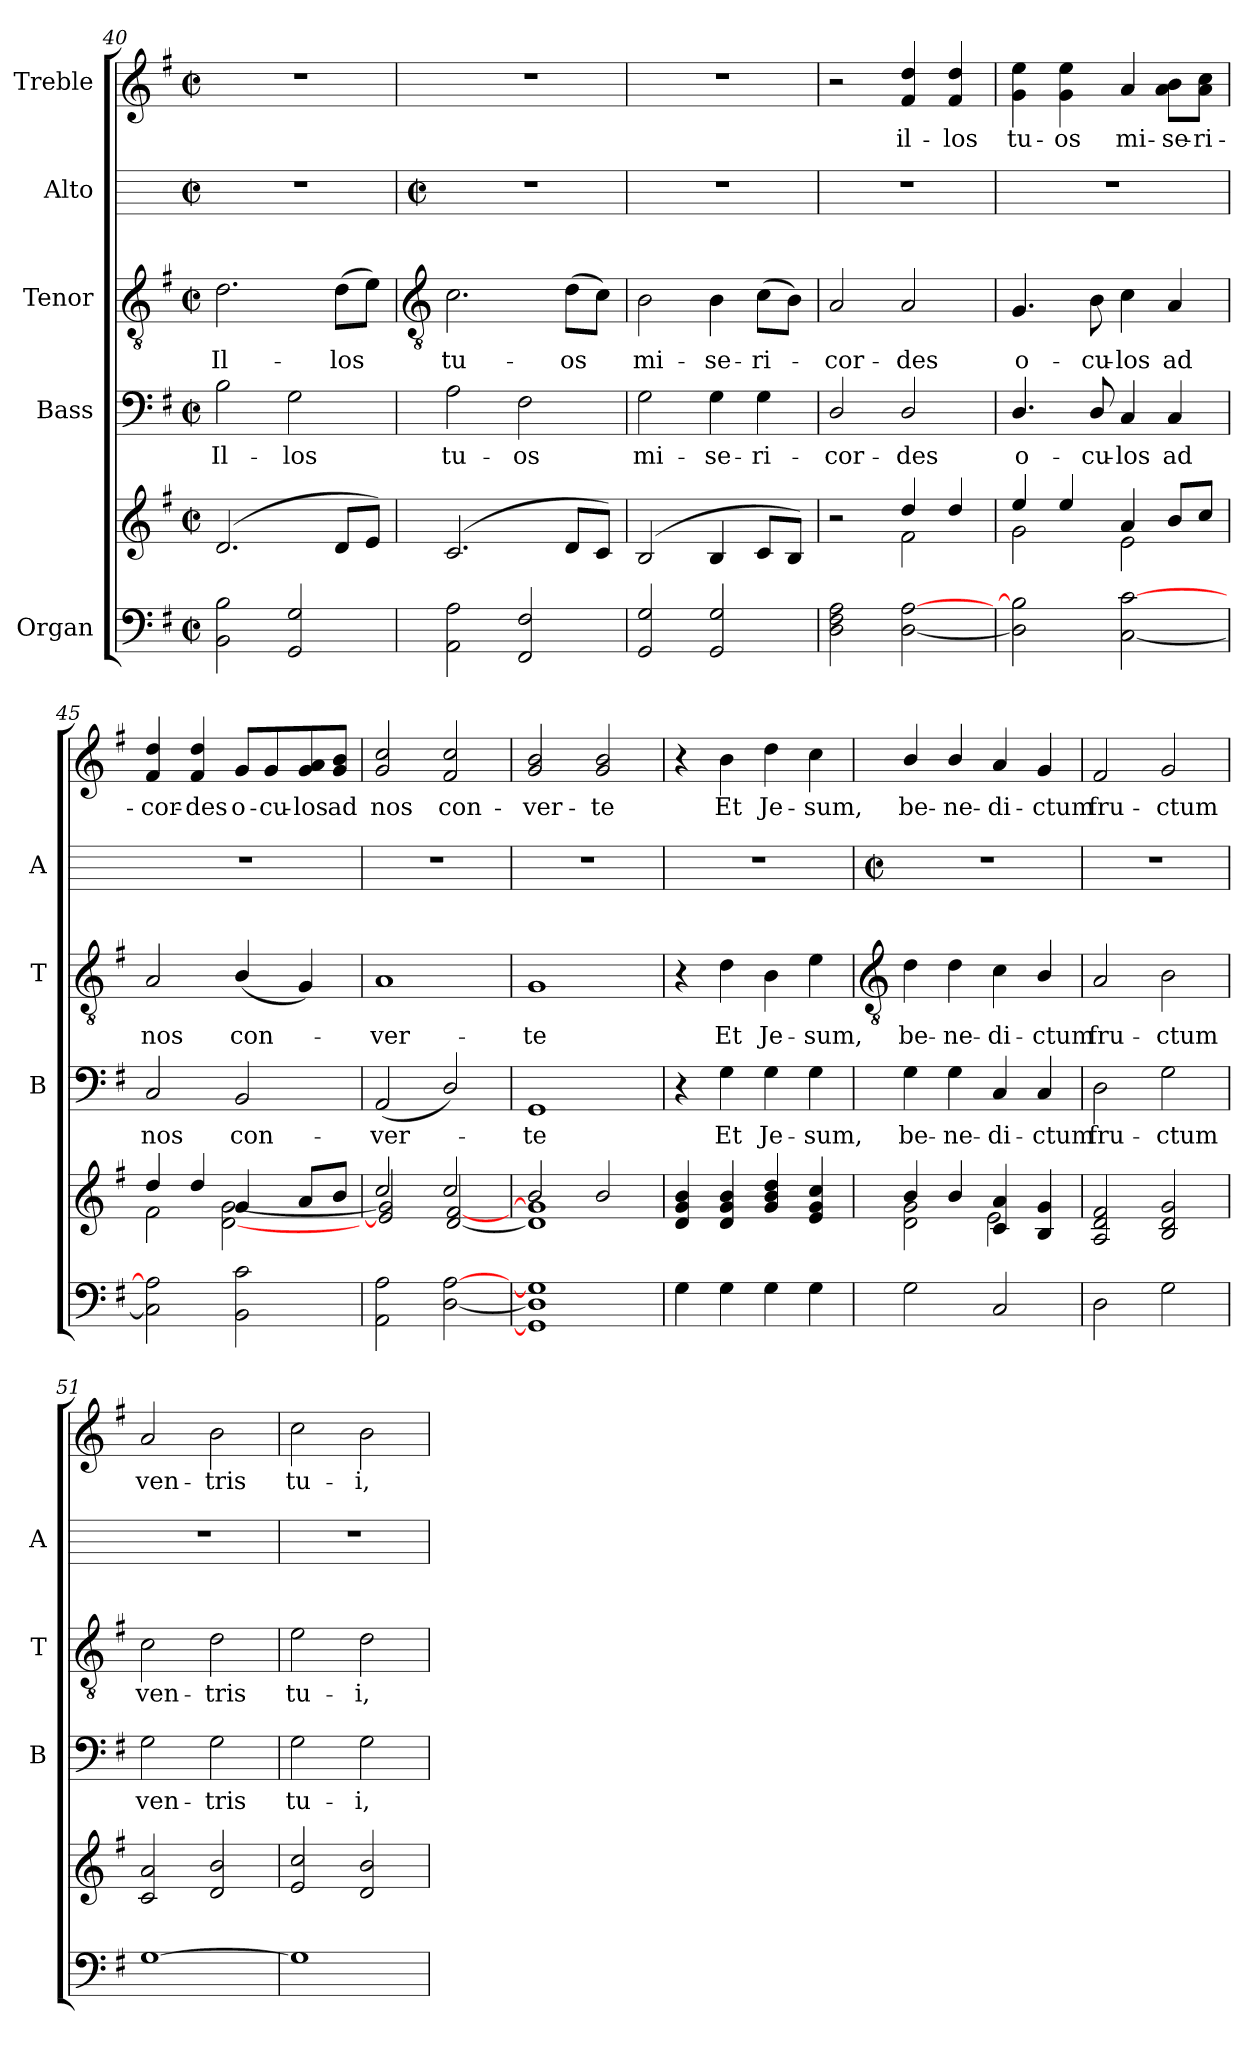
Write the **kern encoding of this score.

**kern	**kern	**kern	**text	**kern	**text	**kern	**kern	**text
*part5	*part5	*part4	*part4	*part3	*part3	*part2	*part1	*part1
*staff6	*staff5	*staff4	*staff4	*staff3	*staff3	*staff2	*staff1	*staff1
*I"Organ	*	*I"Bass	*	*I"Tenor	*	*I"Alto	*I"Treble	*
*	*	*I'B	*	*I'T	*	*I'A	*	*
*clefF4	*clefG2	*clefF4	*	*clefGv2	*	*	*clefG2	*
*k[f#]	*k[f#]	*k[f#]	*	*k[f#]	*	*	*k[f#]	*
*G:	*G:	*G:	*	*G:	*	*	*G:	*
*M2/2	*M2/2	*M2/2	*	*M2/2	*	*M2/2	*M2/2	*
*met(c|)	*met(c|)	*met(c|)	*	*met(c|)	*	*met(c|)	*met(c|)	*
=40	=40	=40	=40	=40	=40	=40	=40	=40
*	*^	*	*	*	*	*	*	*
!	!	!	!	!LO:LY:b	!	!LO:LY:b	!	!	!
2BB 2B	(<2.d	1ryy	2B	Il-	2.d	Il-	1r	1r	.
!	!	!	!	!LO:LY:b	!	!	!	!	!
2GG 2G	.	.	2G	-los	.	.	.	.	.
!	!	!	!	!	!	!LO:LY:b	!	!	!
.	8dL	.	.	.	(>8dL	-los	.	.	.
.	8eJ)	.	.	.	8eJ)	.	.	.	.
!!LO:LB:g=z
=41	=41	=41	=41	=41	=41	=41	=41	=41	=41
*	*	*	*	*	*clefGv2	*	*	*	*
*	*	*	*	*	*	*	*M2/2	*	*
*	*	*	*	*	*	*	*met(c|)	*	*
!	!	!	!	!LO:LY:b	!	!LO:LY:b	!	!	!
2AA 2A	(<2.c	1ryy	2A	tu-	2.c	tu-	1r	1r	.
!	!	!	!	!LO:LY:b	!	!	!	!	!
2FF# 2F#	.	.	2F#	-os	.	.	.	.	.
!	!	!	!	!	!	!LO:LY:b	!	!	!
.	8dL	.	.	.	(>8dL	-os	.	.	.
.	8cJ)	.	.	.	8cJ)	.	.	.	.
=42	=42	=42	=42	=42	=42	=42	=42	=42	=42
!	!	!	!	!LO:LY:b	!	!LO:LY:b	!	!	!
2GG 2G	(<2B	1ryy	2G	mi-	2B	mi-	1r	1r	.
!	!	!	!	!LO:LY:b	!	!LO:LY:b	!	!	!
2GG 2G	4B	.	4G	-se-	4B	-se-	.	.	.
!	!	!	!	!LO:LY:b	!	!LO:LY:b	!	!	!
.	8cL	.	4G	-ri-	(>8cL	-ri-	.	.	.
.	8BJ)	.	.	.	8BJ)	.	.	.	.
=43	=43	=43	=43	=43	=43	=43	=43	=43	=43
!	!	!	!	!LO:LY:b	!	!LO:LY:b	!	!	!
2D 2F# 2A	2r	2ryy	2D/	-cor-	2A	cor-	1r	2r	.
!	!	!	!	!LO:LY:b	!	!LO:LY:b	!	!	!LO:LY:b
[2D [2A	4dd/	2f#\	2D/	-des	2A	-des	.	4f# 4dd	il-
!	!	!	!	!	!	!	!	!	!LO:LY:b
.	4dd/	.	.	.	.	.	.	4f# 4dd	-los
=44	=44	=44	=44	=44	=44	=44	=44	=44	=44
!	!	!	!	!LO:LY:b	!	!LO:LY:b	!	!	!LO:LY:b
2D] 2B]	4ee/	2g\	4.D/	o-	4.G	o-	1r	4g 4ee	tu-
!	!	!	!	!	!	!	!	!	!LO:LY:b
.	4ee/	.	.	.	.	.	.	4g 4ee	-os
!	!	!	!	!LO:LY:b	!	!LO:LY:b	!	!	!
.	.	.	8D/	-cu-	8B	-cu-	.	.	.
!	!	!	!	!LO:LY:b	!	!LO:LY:b	!	!	!LO:LY:b
[2C [2c	4a	2e\	4C	-los	4c	-los	.	4a	mi-
!	!	!	!	!LO:LY:b	!	!LO:LY:b	!	!	!LO:LY:b
.	8b/L	.	4C	ad	4A	ad	.	8a\ 8b\L	-se-
!	!	!	!	!	!	!	!	!	!LO:LY:b
.	8cc/J	.	.	.	.	.	.	8a\ 8cc\J	-ri-
=45	=45	=45	=45	=45	=45	=45	=45	=45	=45
!	!	!	!	!LO:LY:b	!	!LO:LY:b	!	!	!LO:LY:b
2C] 2A]	4dd/	2f#\	2C	nos	2A	nos	1r	4f# 4dd	-cor-
!	!	!	!	!	!	!	!	!	!LO:LY:b
.	4dd/	.	.	.	.	.	.	4f# 4dd	-des
!	!	!	!	!LO:LY:b	!	!LO:LY:b	!	!	!LO:LY:b
2BB 2c	4g	[2d\ [2g\	2BB	con-	(<4B/	con-	.	8g/L	o-
!	!	!	!	!	!	!	!	!	!LO:LY:b
.	.	.	.	.	.	.	.	8g/	-cu-
!	!	!	!	!	!	!	!	!	!LO:LY:b
.	8aL	.	.	.	4G)	.	.	8g/ 8a/	-los
!	!	!	!	!	!	!	!	!	!LO:LY:b
.	8bJ	.	.	.	.	.	.	8g/ 8b/J	ad
=46	=46	=46	=46	=46	=46	=46	=46	=46	=46
!	!	!	!	!LO:LY:b	!	!LO:LY:b	!	!	!LO:LY:b
2AA 2A	2cc/	2e/] 2g/]	(<2AA	-ver-	1A	ver-	1r	2g 2cc	nos
!	!	!	!	!	!	!	!	!	!LO:LY:b
[2D [2A	2cc/	[2d/ [2f#/	2D/)	.	.	.	.	2f# 2cc	con-
=47	=47	=47	=47	=47	=47	=47	=47	=47	=47
!	!	!	!	!LO:LY:b	!	!LO:LY:b	!	!	!LO:LY:b
1GG] 1D] 1G]	2b/	1d\] 1g\]	1GG	te	1G	-te	1r	2g 2b	-ver-
!	!	!	!	!	!	!	!	!	!LO:LY:b
.	2b/	.	.	.	.	.	.	2g 2b	-te
=48	=48	=48	=48	=48	=48	=48	=48	=48	=48
4G	4d 4g 4b	1ryy	4r	.	4r	.	1r	4r	.
!	!	!	!	!LO:LY:b	!	!LO:LY:b	!	!	!LO:LY:b
4G	4d 4g 4b	.	4G	Et	4d	Et	.	4b	Et
!	!	!	!	!LO:LY:b	!	!LO:LY:b	!	!	!LO:LY:b
4G	4g 4b 4dd	.	4G	Je-	4B	Je-	.	4dd	Je-
!	!	!	!	!LO:LY:b	!	!LO:LY:b	!	!	!LO:LY:b
4G	4e 4g 4cc	.	4G	-sum,	4e	-sum,	.	4cc	-sum,
!!LO:LB:g=z
=49	=49	=49	=49	=49	=49	=49	=49	=49	=49
*	*	*	*	*	*clefGv2	*	*	*	*
*	*	*	*	*	*	*	*M2/2	*	*
*	*	*	*	*	*	*	*met(c|)	*	*
!	!	!	!	!LO:LY:b	!	!LO:LY:b	!	!	!LO:LY:b
2G	4b/	2d\ 2g\	4G	be-	4d	be-	1r	4b/	be-
!	!	!	!	!LO:LY:b	!	!LO:LY:b	!	!	!LO:LY:b
.	4b/	.	4G	-ne-	4d	-ne-	.	4b/	-ne-
!	!	!	!	!LO:LY:b	!	!LO:LY:b	!	!	!LO:LY:b
2C	4c/ 4a/	2e\	4C	-di-	4c	-di-	.	4a	-di-
!	!	!	!	!LO:LY:b	!	!LO:LY:b	!	!	!LO:LY:b
.	4B/ 4g/	.	4C	-ctum	4B/	-ctum	.	4g	-ctum
=50	=50	=50	=50	=50	=50	=50	=50	=50	=50
!	!	!	!	!LO:LY:b	!	!LO:LY:b	!	!	!LO:LY:b
2D	2A/ 2d/ 2f#/	1ryy	2D	fru-	2A	fru-	1r	2f#	fru-
!	!	!	!	!LO:LY:b	!	!LO:LY:b	!	!	!LO:LY:b
2G	2B/ 2d/ 2g/	.	2G	-ctum	2B	-ctum	.	2g	-ctum
=51	=51	=51	=51	=51	=51	=51	=51	=51	=51
!	!	!	!	!LO:LY:b	!	!LO:LY:b	!	!	!LO:LY:b
[1G	2c/ 2a/	1ryy	2G	ven-	2c	ven-	1r	2a	ven-
!	!	!	!	!LO:LY:b	!	!LO:LY:b	!	!	!LO:LY:b
.	2d/ 2b/	.	2G	-tris	2d	-tris	.	2b	-tris
=52	=52	=52	=52	=52	=52	=52	=52	=52	=52
!	!	!	!	!LO:LY:b	!	!LO:LY:b	!	!	!LO:LY:b
1G]	2e/ 2cc/	1ryy	2G	tu-	2e	tu-	1r	2cc	tu-
!	!	!	!	!LO:LY:b	!	!LO:LY:b	!	!	!LO:LY:b
.	2d/ 2b/	.	2G	-i,	2d	-i,	.	2b	-i,
*	*v	*v	*	*	*	*	*	*	*
=	=	=	=	=	=	=	=	=
*-	*-	*-	*-	*-	*-	*-	*-	*-
